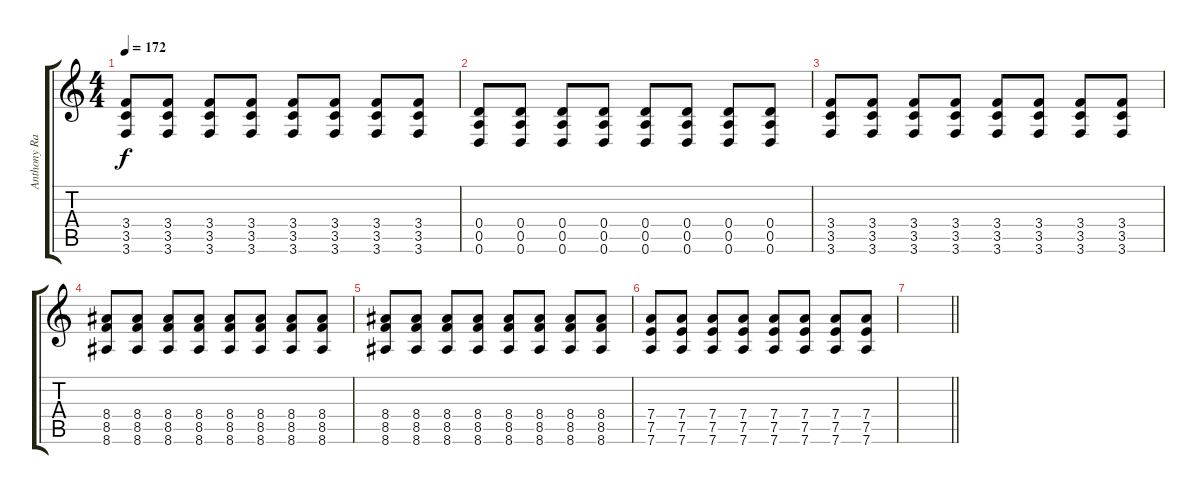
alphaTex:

\track ("Anthony Raneri" "Anthony Ra") {instrument overdrivenguitar}
\staff {score tabs}
\tuning (E4 B3 G3 D3 A2 D2) {hide}
\ts (4 4)
\tempo 172
\clef g2
\ks c
(3.4 3.5 3.6).8{dy f} (3.4 3.5 3.6).8 (3.4 3.5 3.6).8 (3.4 3.5 3.6).8 (3.4 3.5 3.6).8 (3.4 3.5 3.6).8 (3.4 3.5 3.6).8 (3.4 3.5 3.6).8 |
(0.4 0.5 0.6).8 (0.4 0.5 0.6).8 (0.4 0.5 0.6).8 (0.4 0.5 0.6).8 (0.4 0.5 0.6).8 (0.4 0.5 0.6).8 (0.4 0.5 0.6).8 (0.4 0.5 0.6).8 |
(3.4 3.5 3.6).8 (3.4 3.5 3.6).8 (3.4 3.5 3.6).8 (3.4 3.5 3.6).8 (3.4 3.5 3.6).8 (3.4 3.5 3.6).8 (3.4 3.5 3.6).8 (3.4 3.5 3.6).8 |
(8.4 8.5 8.6).8 (8.4 8.5 8.6).8 (8.4 8.5 8.6).8 (8.4 8.5 8.6).8 (8.4 8.5 8.6).8 (8.4 8.5 8.6).8 (8.4 8.5 8.6).8 (8.4 8.5 8.6).8 |
(8.4 8.5 8.6).8 (8.4 8.5 8.6).8 (8.4 8.5 8.6).8 (8.4 8.5 8.6).8 (8.4 8.5 8.6).8 (8.4 8.5 8.6).8 (8.4 8.5 8.6).8 (8.4 8.5 8.6).8 |
(7.4 7.5 7.6).8 (7.4 7.5 7.6).8 (7.4 7.5 7.6).8 (7.4 7.5 7.6).8 (7.4 7.5 7.6).8 (7.4 7.5 7.6).8 (7.4 7.5 7.6).8 (7.4 7.5 7.6).8 |
\barLineRight lightlight
